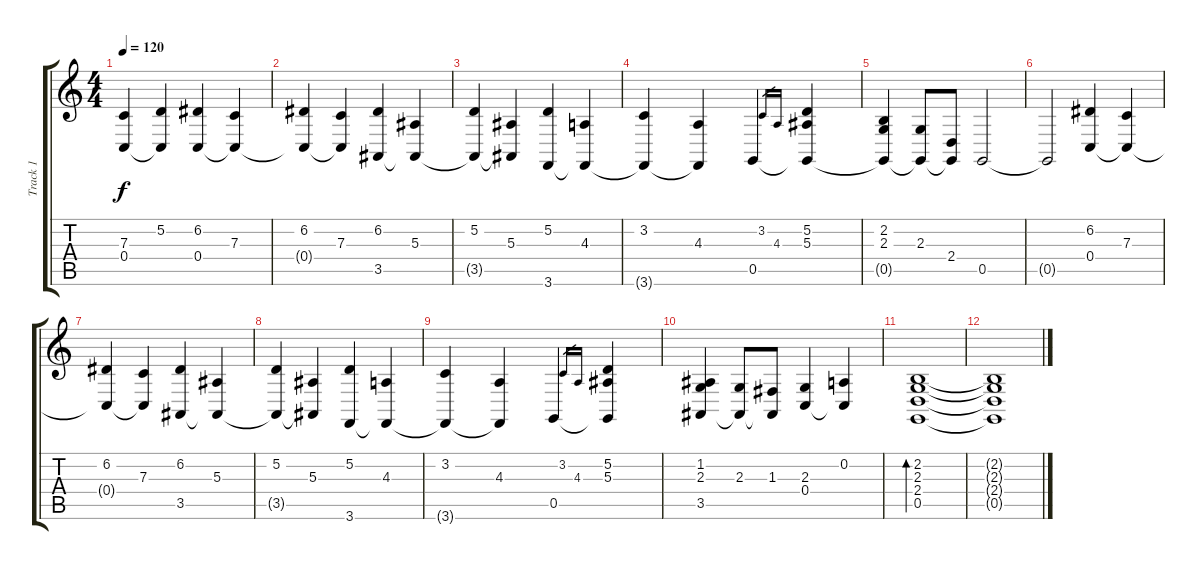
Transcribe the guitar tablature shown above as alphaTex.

\track ("Track 1" "Track 1") {instrument stringensemble2}
\staff {score tabs}
\tuning (D4 A3 F3 C3 G2 D2) {hide}
\ts (4 4)
\tempo 120
\clef g2
\ks c
(7.3 0.4{t}).4{dy f} (5.2 0.4{t}).4 (6.2 0.4).4 (7.3 0.4{t}).4 |
(6.2 0.4{t}).4 (7.3 0.4{t}).4 (6.2 3.5).4 (5.3 3.5{t}).4 |
(5.2 3.5{t}).4 (5.3 3.5{t}).4 (5.2 3.6).4 (4.3 3.6{t}).4 |
(3.2 3.6{t}).4 (4.3 3.6{t}).4 0.5.4 3.2.16{gr} 4.3.16{gr} (5.2 5.3 0.5{t}).4 |
(2.2 2.3 0.5{t}).4 (2.3 0.5{t}).8 (2.4 0.5{t}).8 0.5.2 |
0.5{t}.2 (6.2 0.4).4 (7.3 0.4{t}).4 |
(6.2 0.4{t}).4 (7.3 0.4{t}).4 (6.2 3.5).4 (5.3 3.5{t}).4 |
(5.2 3.5{t}).4 (5.3 3.5{t}).4 (5.2 3.6).4 (4.3 3.6{t}).4 |
(3.2 3.6{t}).4 (4.3 3.6{t}).4 0.5.4 3.2.16{gr} 4.3.16{gr} (5.2 5.3 0.5{t}).4 |
(1.2 2.3 3.5).4 (2.3 3.5{t}).8 (1.3 3.5{t}).8 (2.3 0.4).4 (0.2 0.4{t}).4 |
(2.2 2.3 2.4 0.5).1{bd 240} |
(2.2{t} 2.3{t} 2.4{t} 0.5{t}).1
